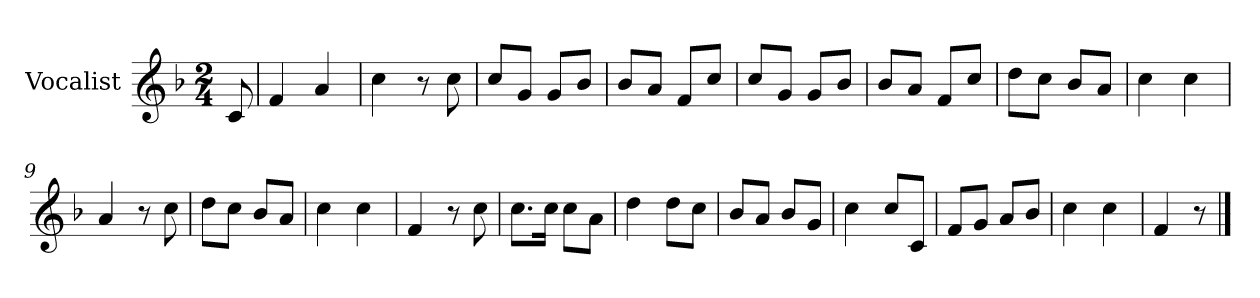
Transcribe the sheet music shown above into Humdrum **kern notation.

**kern
*part1
*staff1
*I"Vocalist
*k[b-]
*F:
*M2/4
=
8c
=1
4f
4a
=2
4cc
8r
8cc
=3
8ccL
8gJ
8gL
8b-J
=4
8b-L
8aJ
8fL
8ccJ
=5
8ccL
8gJ
8gL
8b-J
=6
8b-L
8aJ
8fL
8ccJ
=7
8ddL
8ccJ
8b-L
8aJ
=8
4cc
4cc
=9
4a
8r
8cc
=10
8ddL
8ccJ
8b-L
8aJ
=11
4cc
4cc
=12
4f
8r
8cc
=13
8.ccL
16ccJk
8ccL
8aJ
=14
4dd
8ddL
8ccJ
=15
8b-L
8aJ
8b-L
8gJ
=16
4cc
8ccL
8cJ
=17
8fL
8gJ
8aL
8b-J
=18
4cc
4cc
=19
4f
8r
==
*-
